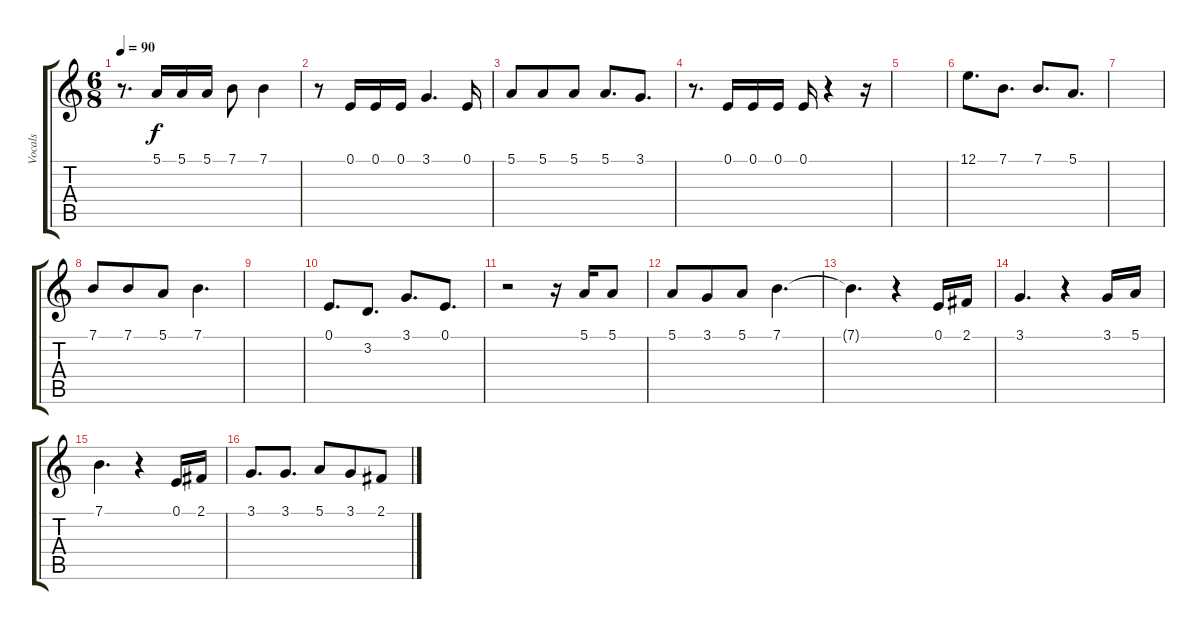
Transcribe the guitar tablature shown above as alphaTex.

\track ("Vocals" "Vocals") {instrument flute}
\staff {score tabs}
\tuning (E4 B3 G3 D3 A2 E2) {hide}
\ts (6 8)
\tempo 90
\clef g2
\ks c
r.8{d dy f} 5.1.16 5.1.16 5.1.16 7.1.8 7.1.4 |
r.8 0.1.16 0.1.16 0.1.16 3.1.4{d} 0.1.16 |
5.1.8 5.1.8 5.1.8 5.1.8{d} 3.1.8{d} |
r.8{d} 0.1.16 0.1.16 0.1.16 0.1.16 r.4 r.16 |
|
12.1.8{d} 7.1.8{d} 7.1.8{d} 5.1.8{d} |
|
7.1.8 7.1.8 5.1.8 7.1.4{d} |
|
0.1.8{d} 3.2.8{d} 3.1.8{d} 0.1.8{d} |
r.2 r.16 5.1.16 5.1.8 |
5.1.8 3.1.8 5.1.8 7.1.4{d} |
7.1{t}.4{d} r.4 0.1.16 2.1.16 |
3.1.4{d} r.4 3.1.16 5.1.16 |
7.1.4{d} r.4 0.1.16 2.1.16 |
3.1.8{d} 3.1.8{d} 5.1.8 3.1.8 2.1.8
